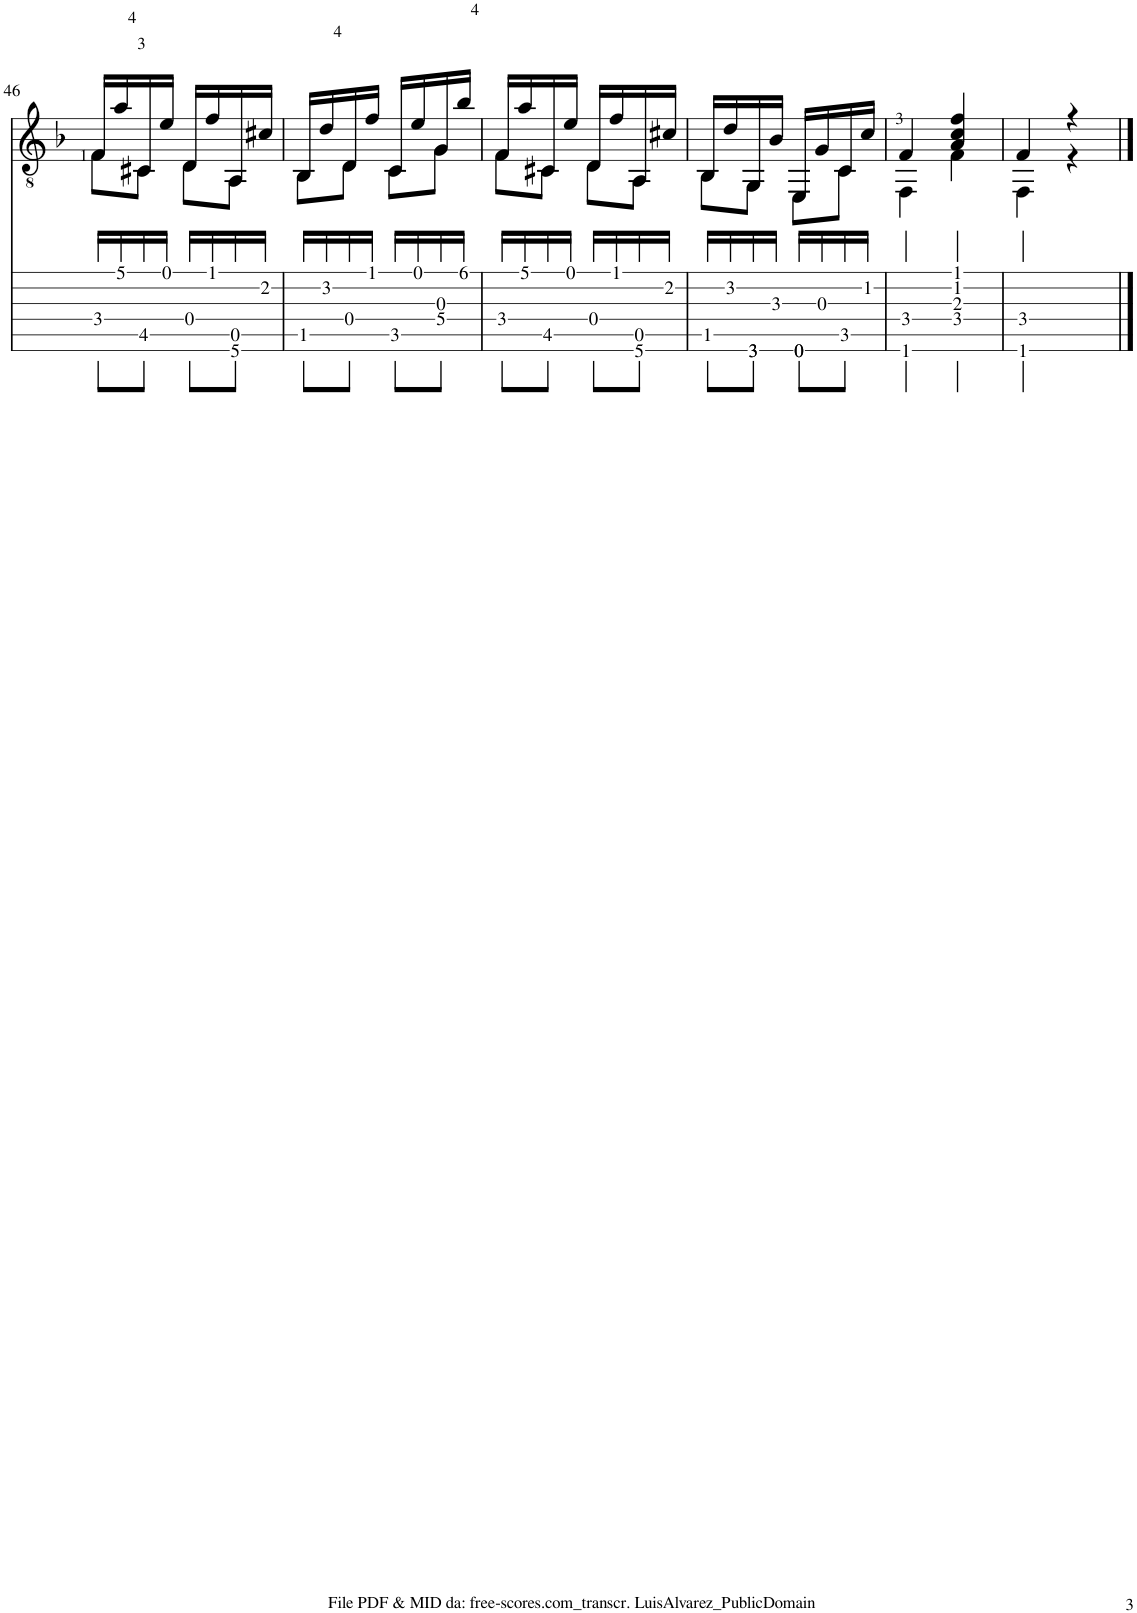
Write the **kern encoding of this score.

**kern	**kern
*part2	*part1
*staff2	*staff1
*I"Chitarra classica (Intavolatura)	*I"Guitar
!!LO:PB:g=z
*	*clefGv2
*k[b-]	*k[b-]
*M2/4	*M2/4
=46	=46
*^	*^
16F/LL	8F\L	16F/LL	8F\L
16a/	.	16a/	.
16C#X/	8C#\J	16C#X/	8C#\J
16e/JJ	.	16e/JJ	.
16D/LL	8D\L	16D/LL	8D\L
16f/	.	16f/	.
16AA/	8AA\J	16AA/	8AA\J
16c#X/JJ	.	16c#X/JJ	.
=47	=47	=47	=47
16BB-/LL	8BB-\L	16BB-/LL	8BB-\L
16d/	.	16d/	.
16D/	8D\J	16D/	8D\J
16f/JJ	.	16f/JJ	.
16C/LL	8C\L	16C/LL	8C\L
16e/	.	16e/	.
16G/	8G\J	16G/	8G\J
16b-/JJ	.	16b-/JJ	.
=48	=48	=48	=48
16F/LL	8F\L	16F/LL	8F\L
16a/	.	16a/	.
16C#X/	8C#\J	16C#X/	8C#\J
16e/JJ	.	16e/JJ	.
16D/LL	8D\L	16D/LL	8D\L
16f/	.	16f/	.
16AA/	8AA\J	16AA/	8AA\J
16c#X/JJ	.	16c#X/JJ	.
=49	=49	=49	=49
16BB-/LL	8BB-\L	16BB-/LL	8BB-\L
16d/	.	16d/	.
16GG/	8GG\J	16GG/	8GG\J
16B-/JJ	.	16B-/JJ	.
16EE/LL	8EE\L	16EE/LL	8EE\L
16G/	.	16G/	.
16C/	8C\J	16C/	8C\J
16c/JJ	.	16c/JJ	.
=50	=50	=50	=50
4F/	4FF\	4F/	4FF\
4A/ 4c/ 4f/	4F\	4A/ 4c/ 4f/	4F\
=51	=51	=51	=51
4F/	4FF\	4F/	4FF\
4r	4r	4r	4r
*v	*v	*	*
*	*v	*v
==	==
*-	*-
